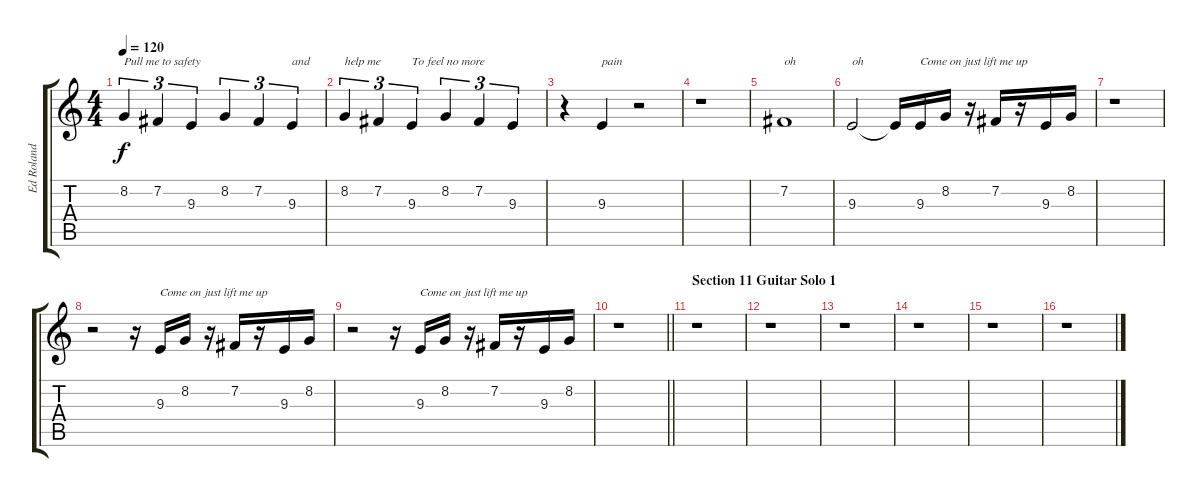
\track ("Ed Roland" "Ed Roland") {instrument lead2sawtooth}
\staff {score tabs}
\tuning (E4 B3 G3 D3 A2 E2) {hide}
\ts (4 4)
\tempo 120
\clef g2
\ks c
8.2.4{tu (3 2) txt "Pull me to safety" dy f} 7.2.4{tu (3 2)} 9.3.4{tu (3 2)} 8.2.4{tu (3 2)} 7.2.4{tu (3 2)} 9.3.4{tu (3 2) txt "and"} |
8.2.4{tu (3 2) txt "help me"} 7.2.4{tu (3 2)} 9.3.4{tu (3 2) txt "To feel no more"} 8.2.4{tu (3 2)} 7.2.4{tu (3 2)} 9.3.4{tu (3 2)} |
r.4 9.3.4{txt "pain"} r.2 |
r.1 |
7.2.1{txt "oh"} |
9.3.2{txt "oh"} 9.3{t}.16 9.3.16{txt "Come on just lift me up"} 8.2.16 r.16 7.2.16 r.16 9.3.16 8.2.16 |
r.1 |
r.2 r.16 9.3.16{txt "Come on just lift me up"} 8.2.16 r.16 7.2.16 r.16 9.3.16 8.2.16 |
r.2 r.16 9.3.16{txt "Come on just lift me up"} 8.2.16 r.16 7.2.16 r.16 9.3.16 8.2.16 |
\barLineRight lightlight
r.1 |
\section ("" "Section 11 Guitar Solo 1")
r.1 |
r.1 |
r.1 |
r.1 |
r.1 |
r.1
